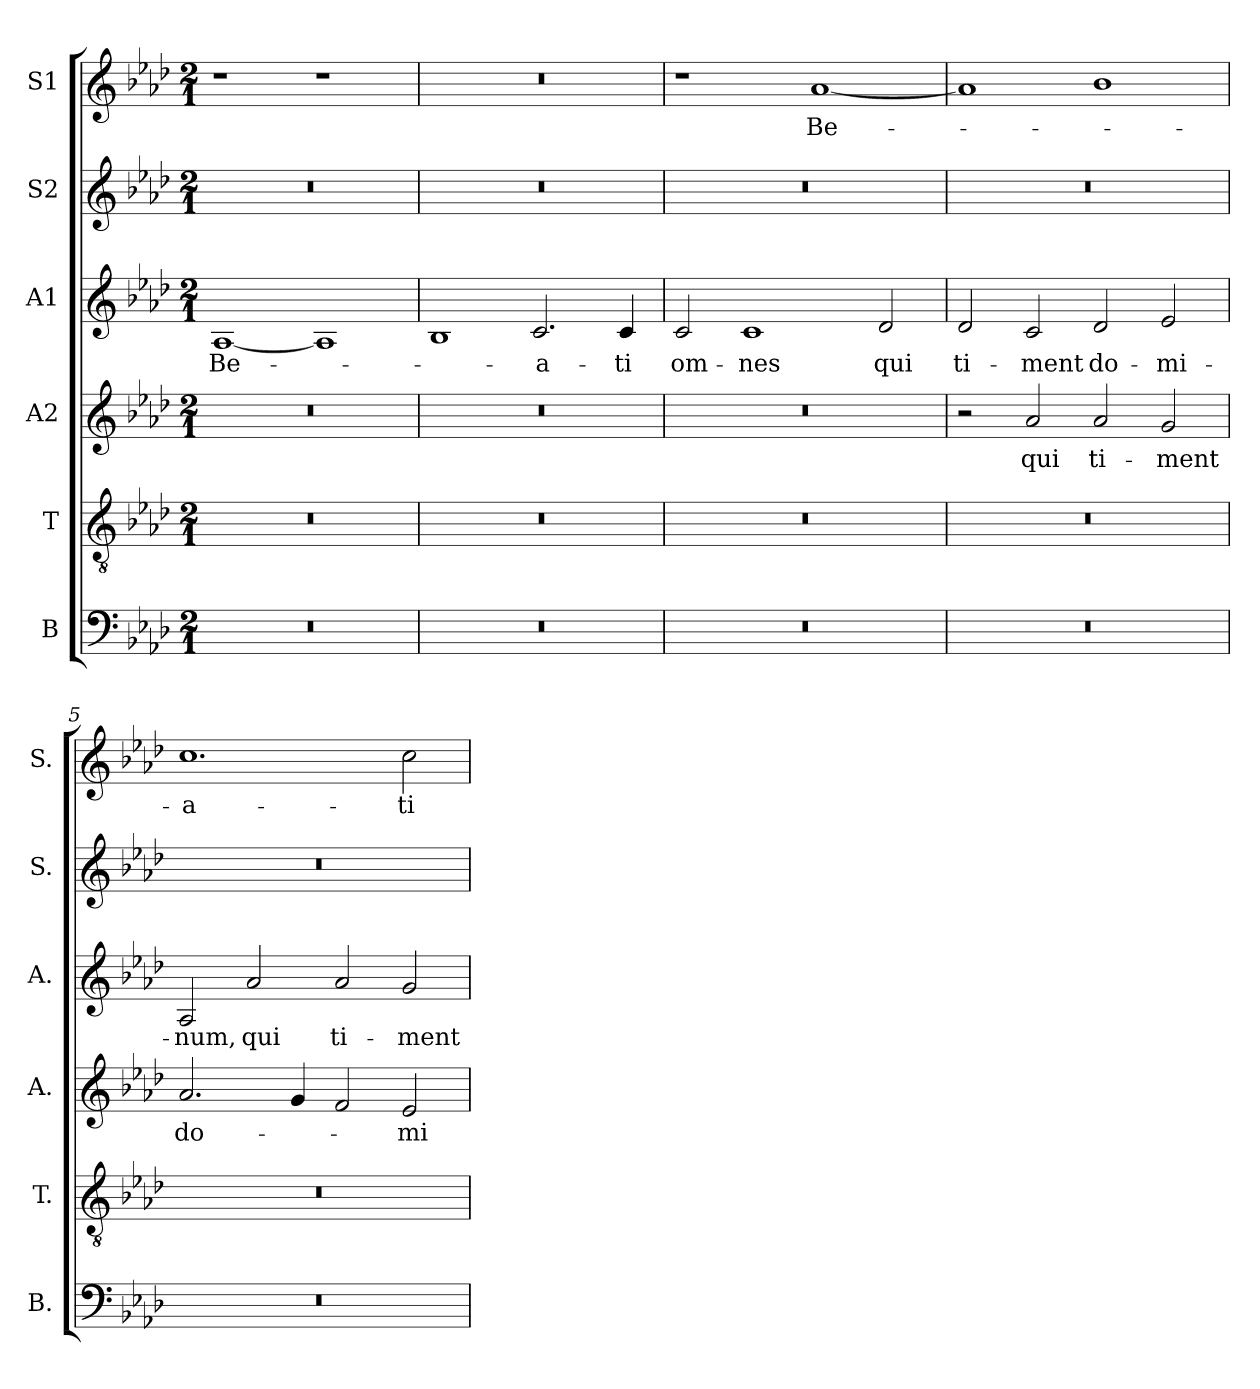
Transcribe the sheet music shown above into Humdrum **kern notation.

**kern	**kern	**kern	**text	**kern	**text	**kern	**kern	**text
*part6	*part5	*part4	*part4	*part3	*part3	*part2	*part1	*part1
*staff6	*staff5	*staff4	*staff4	*staff3	*staff3	*staff2	*staff1	*staff1
*I"B	*I"T	*I"A2	*	*I"A1	*	*I"S2	*I"S1	*
*I'B.	*I'T.	*I'A.	*	*I'A.	*	*I'S.	*I'S.	*
!!LO:PB:g=z
*clefF4	*clefGv2	*clefG2	*	*clefG2	*	*clefG2	*clefG2	*
*	*ITrd7c12	*	*	*	*	*	*	*
*k[b-e-a-d-]	*k[b-e-a-d-]	*k[b-e-a-d-]	*	*k[b-e-a-d-]	*	*k[b-e-a-d-]	*k[b-e-a-d-]	*
*A-:	*A-:	*A-:	*	*A-:	*	*A-:	*A-:	*
*M2/1	*M2/1	*M2/1	*	*M2/1	*	*M2/1	*M2/1	*
*MM224	*MM224	*MM224	*	*MM224	*	*MM224	*MM224	*
=1	=1	=1	=1	=1	=1	=1	=1	=1
!LO:N:vis=1	!LO:N:vis=1	!LO:N:vis=1	!	!	!	!	!	!
!	!	!	!	!	!LO:LY:b:color=#000000	!LO:N:vis=1	!	!
0r	0r	0r	.	[1A-i	Be-	0r	1r	.
.	.	.	.	1A-i]	.	.	1r	.
=2	=2	=2	=2	=2	=2	=2	=2	=2
!LO:N:vis=1	!LO:N:vis=1	!LO:N:vis=1	!	!	!	!LO:N:vis=1	!LO:N:vis=1	!
0r	0r	0r	.	1B-i	.	0r	0r	.
!	!	!	!	!	!LO:LY:b:color=#000000	!	!	!
.	.	.	.	2.ci/	-a-	.	.	.
!	!	!	!	!	!LO:LY:b:color=#000000	!	!	!
.	.	.	.	4ci/	-ti	.	.	.
=3	=3	=3	=3	=3	=3	=3	=3	=3
!LO:N:vis=1	!LO:N:vis=1	!LO:N:vis=1	!	!	!	!	!	!
!	!	!	!	!	!LO:LY:b:color=#000000	!LO:N:vis=1	!	!
0r	0r	0r	.	2ci/	om-	0r	1r	.
!	!	!	!	!	!LO:LY:b:color=#000000	!	!	!
.	.	.	.	1ci	-nes	.	.	.
!	!	!	!	!	!	!	!	!LO:LY:b:color=#000000
.	.	.	.	.	.	.	[1a-i	Be-
!	!	!	!	!	!LO:LY:b:color=#000000	!	!	!
.	.	.	.	2d-i/	qui	.	.	.
=4	=4	=4	=4	=4	=4	=4	=4	=4
!LO:N:vis=1	!LO:N:vis=1	!	!	!	!	!	!	!
!	!	!	!	!	!LO:LY:b:color=#000000	!LO:N:vis=1	!	!
0r	0r	2r	.	2d-i/	ti-	0r	1a-i]	.
!	!	!	!LO:LY:b:color=#000000	!	!	!	!	!
!	!	!	!	!	!LO:LY:b:color=#000000	!	!	!
.	.	2a-i/	qui	2ci/	-ment	.	.	.
!	!	!	!LO:LY:b:color=#000000	!	!	!	!	!
!	!	!	!	!	!LO:LY:b:color=#000000	!	!	!
.	.	2a-i/	ti-	2d-i/	do-	.	1b-i	.
!	!	!	!LO:LY:b:color=#000000	!	!	!	!	!
!	!	!	!	!	!LO:LY:b:color=#000000	!	!	!
.	.	2gi/	-ment	2e-i/	-mi-	.	.	.
=5	=5	=5	=5	=5	=5	=5	=5	=5
!LO:N:vis=1	!LO:N:vis=1	!	!	!	!	!	!	!
!	!	!	!LO:LY:b:color=#000000	!	!	!	!	!
!	!	!	!	!	!LO:LY:b:color=#000000	!LO:N:vis=1	!	!
!	!	!	!	!	!	!	!	!LO:LY:b:color=#000000
0r	0r	2.a-i/	do-	2A-i/	-num,	0r	1.cci	-a-
!	!	!	!	!	!LO:LY:b:color=#000000	!	!	!
.	.	.	.	2a-i/	qui	.	.	.
.	.	4gi/	.	.	.	.	.	.
!	!	!	!	!	!LO:LY:b:color=#000000	!	!	!
.	.	2fi/	.	2a-i/	ti-	.	.	.
!	!	!	!LO:LY:b:color=#000000	!	!	!	!	!
!	!	!	!	!	!LO:LY:b:color=#000000	!	!	!
!	!	!	!	!	!	!	!	!LO:LY:b:color=#000000
.	.	2e-i/	-mi-	2gi/	-ment	.	2cci\	-ti
=	=	=	=	=	=	=	=	=
*-	*-	*-	*-	*-	*-	*-	*-	*-
